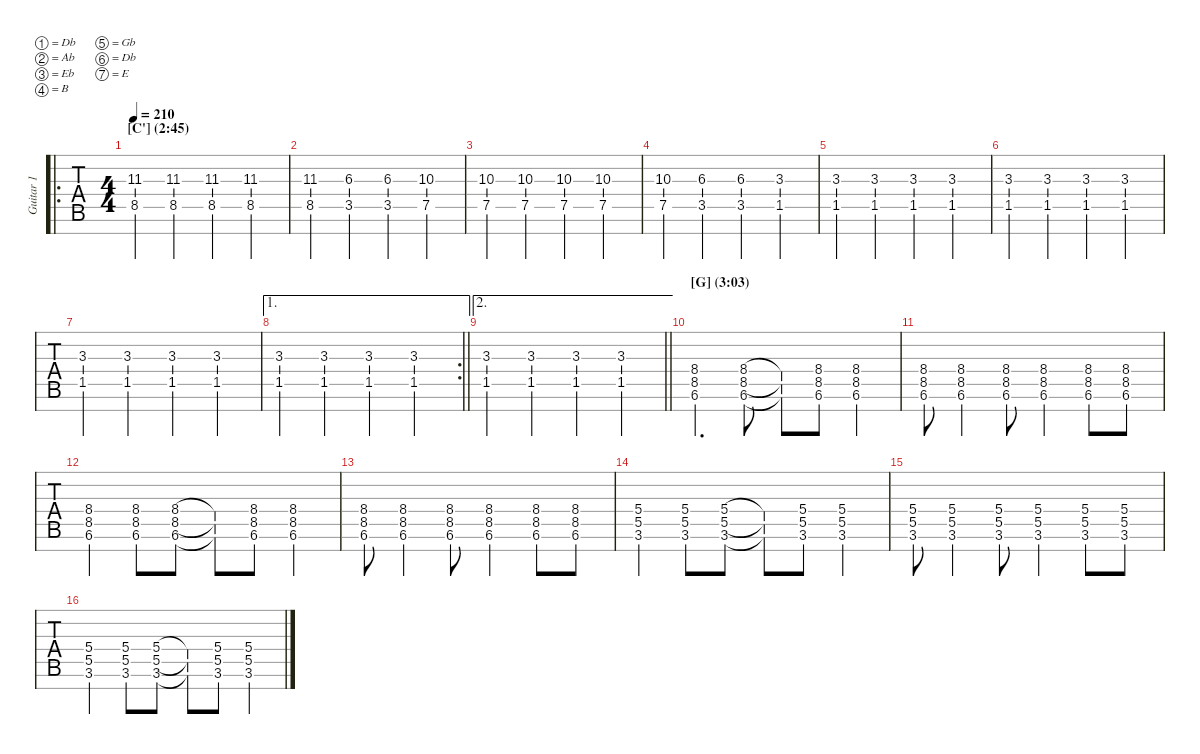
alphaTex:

\defaultSystemsLayout 4
\hideDynamics
\bracketExtendMode nobrackets
\multiTrackTrackNamePolicy allsystems
\firstSystemTrackNameMode fullname
\otherSystemsTrackNameMode fullname
\track ("Guitar 1" "Gtr. 1") {solo instrument overdrivenguitar}
\staff {tabs}
\tuning (Db4 Ab3 Eb3 B2 Gb2 Db2 E1)
\ro
\ts (4 4)
\section ("" "[C'] (2:45)")
\tempo 210
\clef g2
\ks c
(8.5 11.3).4{dy mf} (8.5 11.3).4 (8.5 11.3).4 (8.5 11.3).4 |
(8.5 11.3).4 (3.5 6.3).4 (3.5 6.3).4 (7.5{acc #} 10.3{acc #}).4 |
(7.5{acc #} 10.3{acc #}).4 (7.5{acc #} 10.3{acc #}).4 (7.5{acc #} 10.3{acc #}).4 (7.5{acc #} 10.3{acc #}).4 |
(7.5{acc #} 10.3{acc #}).4 (3.5 6.3).4 (3.5 6.3).4 (1.5 3.3{acc #}).4 |
(1.5 3.3{acc #}).4 (1.5 3.3{acc #}).4 (1.5 3.3{acc #}).4 (1.5 3.3{acc #}).4 |
(1.5 3.3{acc #}).4 (1.5 3.3{acc #}).4 (1.5 3.3{acc #}).4 (1.5 3.3{acc #}).4 |
(1.5 3.3{acc #}).4 (1.5 3.3{acc #}).4 (1.5 3.3{acc #}).4 (1.5 3.3{acc #}).4 |
\ae 1
\rc 2
\barLineRight lightlight
(1.5 3.3{acc #}).4 (1.5 3.3{acc #}).4 (1.5 3.3{acc #}).4 (1.5 3.3{acc #}).4 |
\ae 2
\barLineRight lightlight
(1.5 3.3{acc #}).4 (1.5 3.3{acc #}).4 (1.5 3.3{acc #}).4 (1.5 3.3{acc #}).4 |
\section ("" "[G] (3:03)")
(6.6 8.5 8.4).4{d} (6.6 8.5 8.4).8 (6.6{t} 8.5{t} 8.4{t}).8 (6.6 8.5 8.4).8 (6.6 8.5 8.4).4 |
(6.6 8.5 8.4).8 (6.6 8.5 8.4).4 (6.6 8.5 8.4).8 (6.6 8.5 8.4).4 (6.6 8.5 8.4).8 (6.6 8.5 8.4).8 |
(6.6 8.5 8.4).4 (6.6 8.5 8.4).8 (6.6 8.5 8.4).8 (6.6{t} 8.5{t} 8.4{t}).8 (6.6 8.5 8.4).8 (6.6 8.5 8.4).4 |
(6.6 8.5 8.4).8 (6.6 8.5 8.4).4 (6.6 8.5 8.4).8 (6.6 8.5 8.4).4 (6.6 8.5 8.4).8 (6.6 8.5 8.4).8 |
(3.6 5.5 5.4).4 (3.6 5.5 5.4).8 (3.6 5.5 5.4).8 (3.6{t} 5.5{t} 5.4{t}).8 (3.6 5.5 5.4).8 (3.6 5.5 5.4).4 |
(3.6 5.5 5.4).8 (3.6 5.5 5.4).4 (3.6 5.5 5.4).8 (3.6 5.5 5.4).4 (3.6 5.5 5.4).8 (3.6 5.5 5.4).8 |
(3.6 5.5 5.4).4 (3.6 5.5 5.4).8 (3.6 5.5 5.4).8 (3.6{t} 5.5{t} 5.4{t}).8 (3.6 5.5 5.4).8 (3.6 5.5 5.4).4
